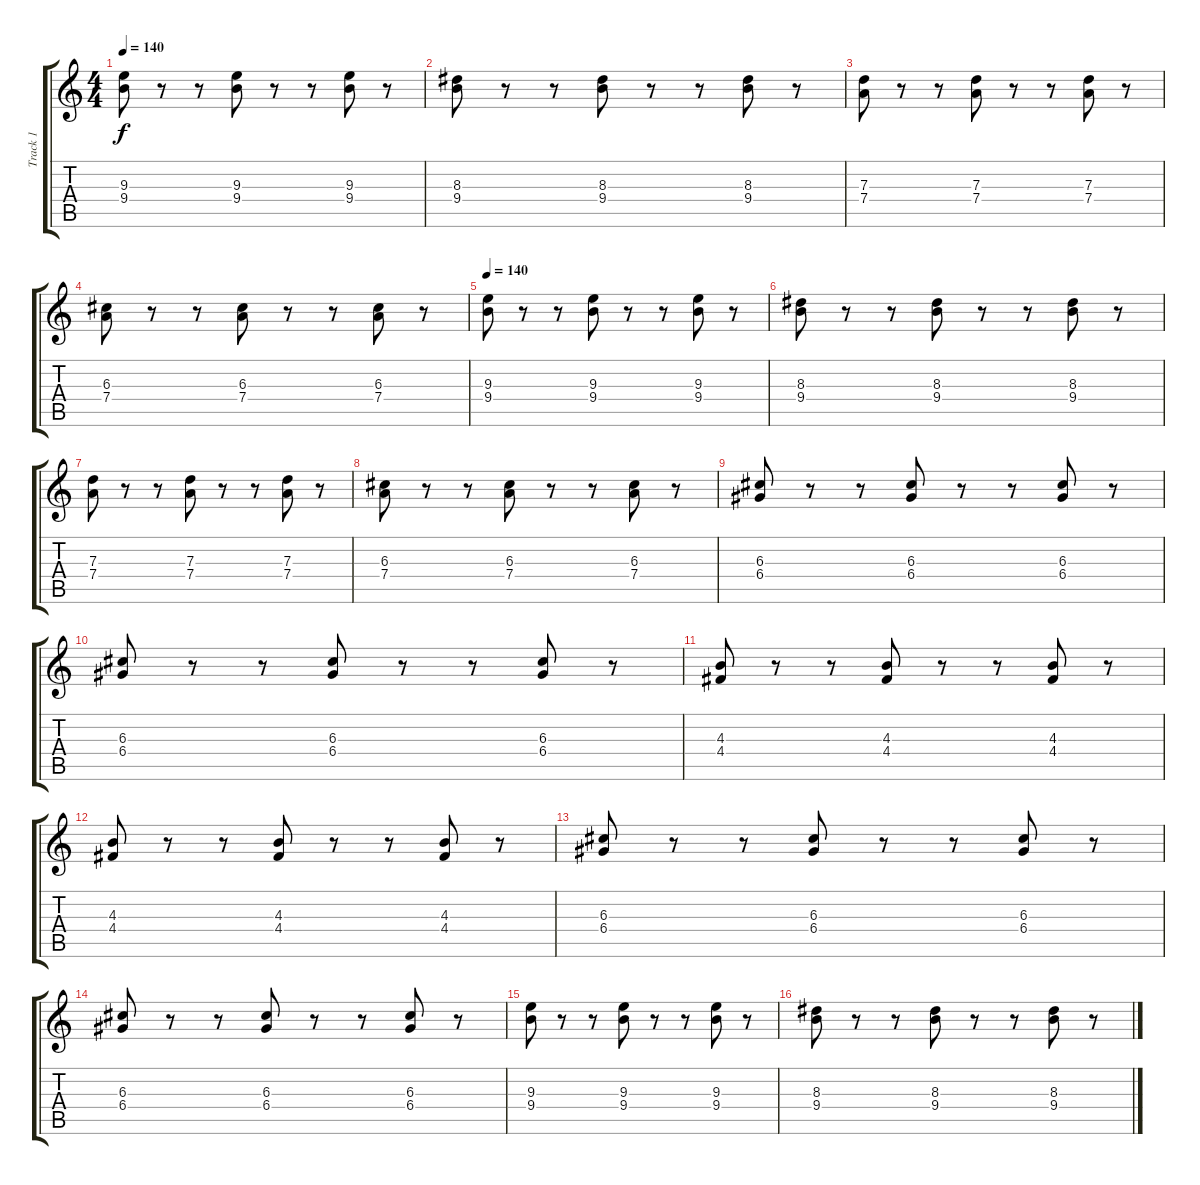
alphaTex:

\track ("Track 1" "Track 1") {instrument electricguitarjazz}
\staff {score tabs}
\tuning (E4 B3 G3 D3 A2 E2) {hide}
\ts (4 4)
\tempo 140
\clef g2
\ks c
(9.3 9.4).8{dy f volume 10} r.8 r.8 (9.3 9.4).8 r.8 r.8 (9.3 9.4).8 r.8 |
(8.3 9.4).8 r.8 r.8 (8.3 9.4).8 r.8 r.8 (8.3 9.4).8 r.8 |
(7.3 7.4).8 r.8 r.8 (7.3 7.4).8 r.8 r.8 (7.3 7.4).8 r.8 |
(6.3 7.4).8 r.8 r.8 (6.3 7.4).8 r.8 r.8 (6.3 7.4).8 r.8 |
\tempo 140
(9.3 9.4).8{volume 10} r.8 r.8 (9.3 9.4).8 r.8 r.8 (9.3 9.4).8 r.8 |
(8.3 9.4).8 r.8 r.8 (8.3 9.4).8 r.8 r.8 (8.3 9.4).8 r.8 |
(7.3 7.4).8 r.8 r.8 (7.3 7.4).8 r.8 r.8 (7.3 7.4).8 r.8 |
(6.3 7.4).8 r.8 r.8 (6.3 7.4).8 r.8 r.8 (6.3 7.4).8 r.8 |
(6.3 6.4).8 r.8 r.8 (6.3 6.4).8 r.8 r.8 (6.3 6.4).8 r.8 |
(6.3 6.4).8 r.8 r.8 (6.3 6.4).8 r.8 r.8 (6.3 6.4).8 r.8 |
(4.3 4.4).8 r.8 r.8 (4.3 4.4).8 r.8 r.8 (4.3 4.4).8 r.8 |
(4.3 4.4).8 r.8 r.8 (4.3 4.4).8 r.8 r.8 (4.3 4.4).8 r.8 |
(6.3 6.4).8 r.8 r.8 (6.3 6.4).8 r.8 r.8 (6.3 6.4).8 r.8 |
(6.3 6.4).8 r.8 r.8 (6.3 6.4).8 r.8 r.8 (6.3 6.4).8 r.8 |
(9.3 9.4).8 r.8 r.8 (9.3 9.4).8 r.8 r.8 (9.3 9.4).8 r.8 |
(8.3 9.4).8 r.8 r.8 (8.3 9.4).8 r.8 r.8 (8.3 9.4).8 r.8
